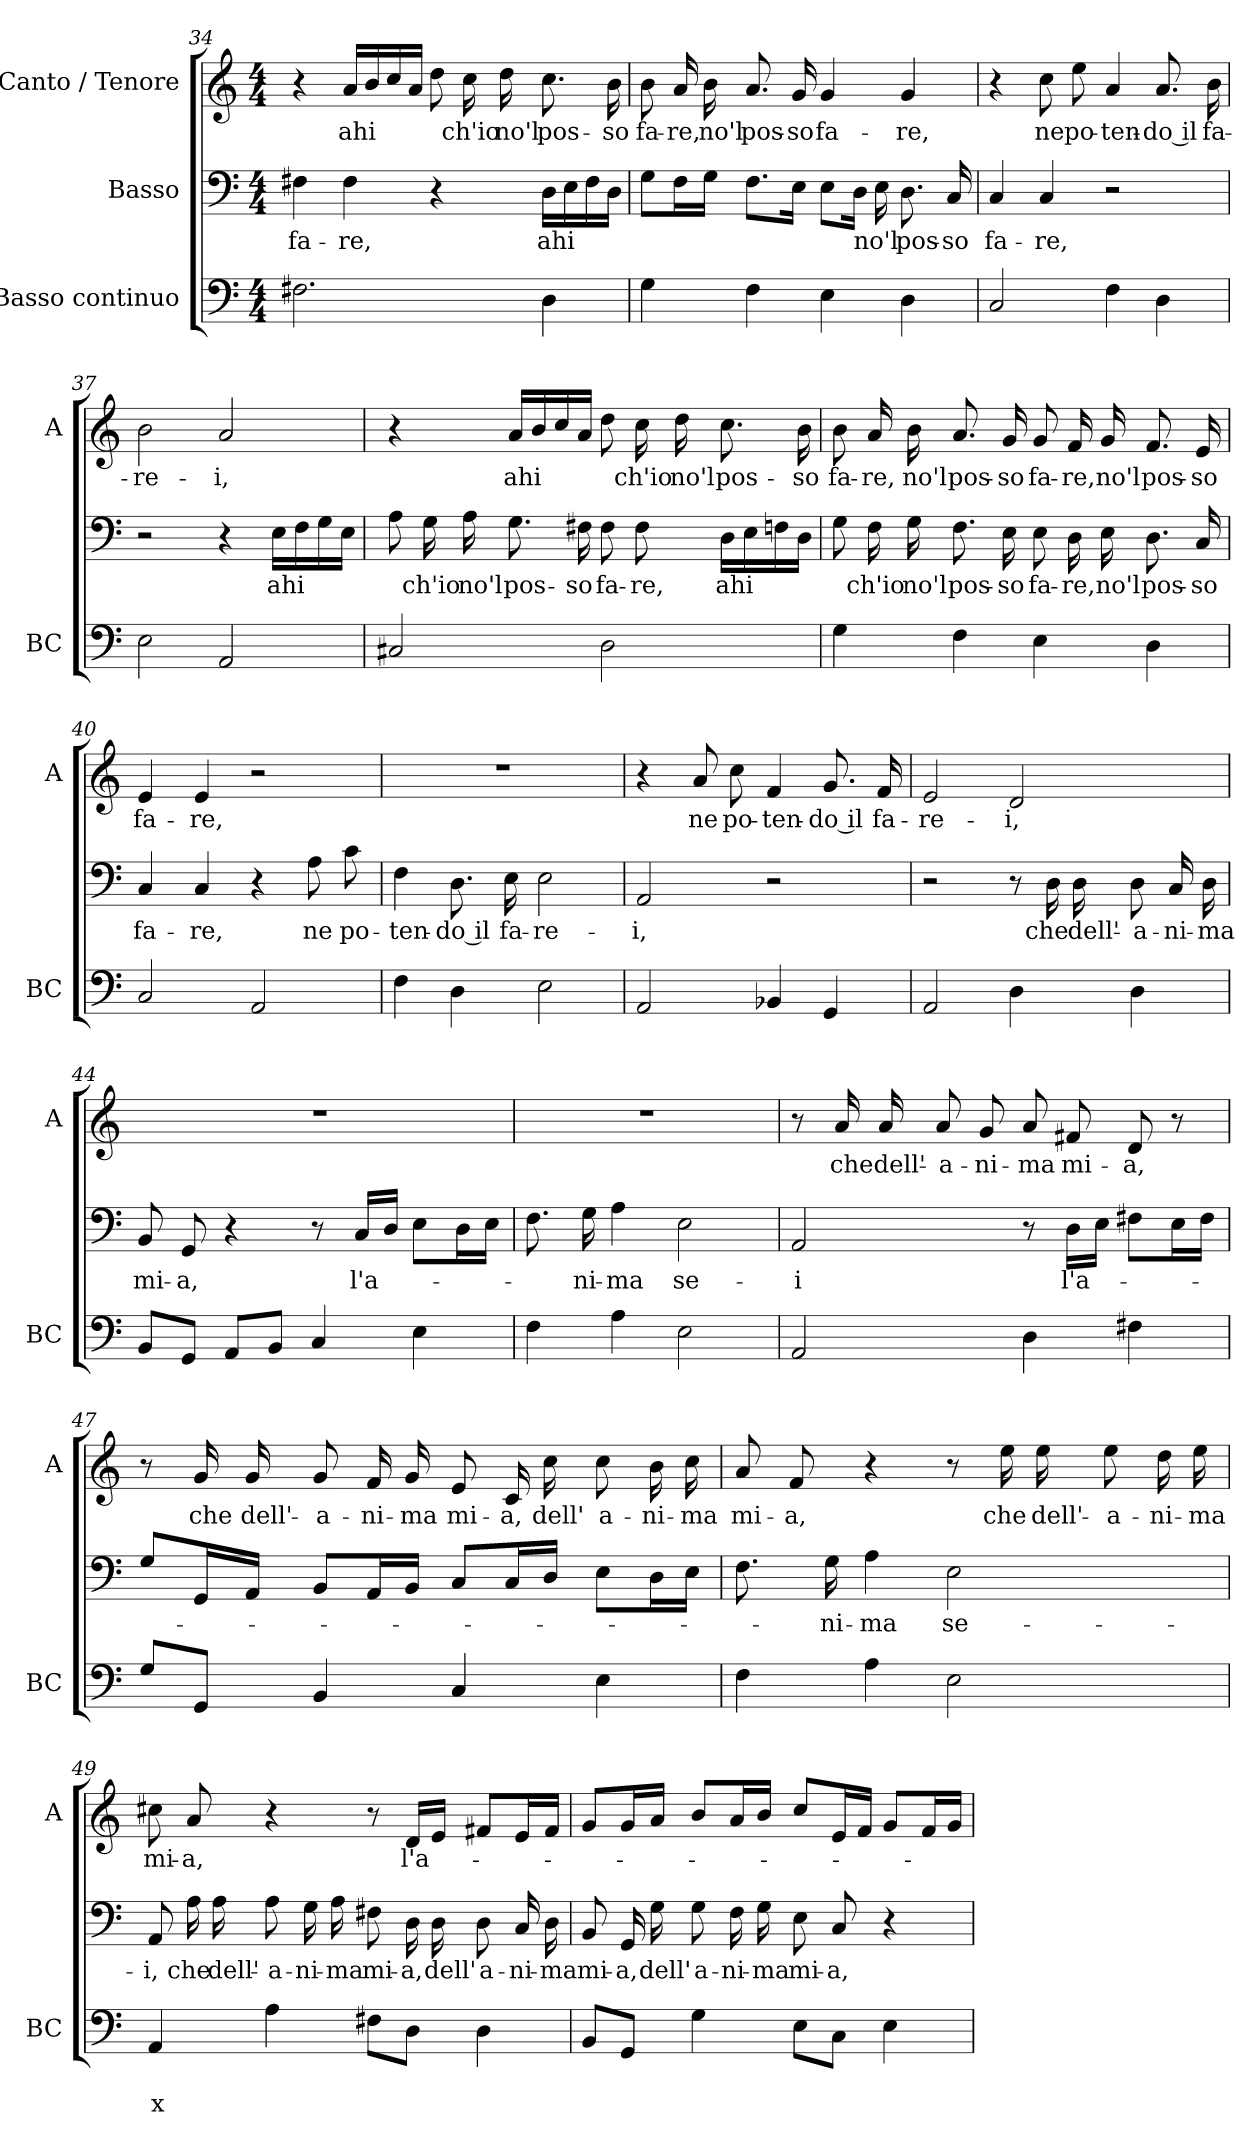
**kern	**text	**text	**kern	**text	**kern	**text
*part3	*part3	*part3	*part2	*part2	*part1	*part1
*staff3	*staff3	*staff3	*staff2	*staff2	*staff1	*staff1
*I"Basso continuo	*	*	*I"Basso	*	*I"Canto / Tenore	*
*I'BC	*	*	*	*	*I'A	*
!!LO:PB:g=z
*clefF4	*	*	*clefF4	*	*clefG2	*
*k[]	*	*	*k[]	*	*k[]	*
*C:	*	*	*C:	*	*C:	*
*M4/4	*	*	*M4/4	*	*M4/4	*
=34	=34	=34	=34	=34	=34	=34
!	!	!	!	!LO:LY:b	!	!
2.F#X\	.	.	4F#X\	fa-	4r	.
!	!	!	!	!LO:LY:b	!	!LO:LY:b
.	.	.	4F#\	-re,	16a/LL	ahi
.	.	.	.	.	16b/	.
.	.	.	.	.	16cc/	.
.	.	.	.	.	16a/JJ	.
.	.	.	4r	.	8dd\	.
!	!	!	!	!	!	!LO:LY:b
.	.	.	.	.	16cc\	ch'io
!	!	!	!	!	!	!LO:LY:b
.	.	.	.	.	16dd\	no'l
!	!	!	!	!LO:LY:b	!	!LO:LY:b
4D\	.	.	16D\LL	ahi	8.cc\	pos-
.	.	.	16E\	.	.	.
.	.	.	16F#\	.	.	.
!	!	!	!	!	!	!LO:LY:b
.	.	.	16D\JJ	.	16b\	-so
=35	=35	=35	=35	=35	=35	=35
!	!	!	!	!	!	!LO:LY:b
4G\	.	.	8G\L	.	8b\	fa-
!	!	!	!	!	!	!LO:LY:b
.	.	.	16F\L	.	16a/	-re,
!	!	!	!	!	!	!LO:LY:b
.	.	.	16G\JJ	.	16b\	no'l
!	!	!	!	!	!	!LO:LY:b
4F\	.	.	8.F\L	.	8.a/	pos-
!	!	!	!	!	!	!LO:LY:b
.	.	.	16E\Jk	.	16g/	-so
!	!	!	!	!	!	!LO:LY:b
4E\	.	.	8E\L	.	4g/	fa-
.	.	.	16D\Jk	.	.	.
!	!	!	!	!LO:LY:b	!	!
.	.	.	16E\	no'l	.	.
!	!	!	!	!LO:LY:b	!	!LO:LY:b
4D\	.	.	8.D\	pos-	4g/	-re,
!	!	!	!	!LO:LY:b	!	!
.	.	.	16C/	-so	.	.
=36	=36	=36	=36	=36	=36	=36
!	!	!	!	!LO:LY:b	!	!
2C/	.	.	4C/	fa-	4r	.
!	!	!	!	!LO:LY:b	!	!LO:LY:b
.	.	.	4C/	-re,	8cc\	ne
!	!	!	!	!	!	!LO:LY:b
.	.	.	.	.	8ee\	po-
!	!	!	!	!	!	!LO:LY:b
4F\	.	.	2r	.	4a/	-ten-
!	!	!	!	!	!	!LO:LY:b
4D\	.	.	.	.	8.a/	-do il
!	!	!	!	!	!	!LO:LY:b
.	.	.	.	.	16b\	fa-
=37	=37	=37	=37	=37	=37	=37
!	!	!	!	!	!	!LO:LY:b
2E\	.	.	2r	.	2b\	-re-
!	!	!	!	!	!	!LO:LY:b
2AA/	.	.	4r	.	2a/	-i,
!	!	!	!	!LO:LY:b	!	!
.	.	.	16E\LL	ahi	.	.
.	.	.	16F\	.	.	.
.	.	.	16G\	.	.	.
.	.	.	16E\JJ	.	.	.
!!LO:LB:g=z
=38	=38	=38	=38	=38	=38	=38
2C#X/	.	.	8A\	.	4r	.
!	!	!	!	!LO:LY:b	!	!
.	.	.	16G\	ch'io	.	.
!	!	!	!	!LO:LY:b	!	!
.	.	.	16A\	no'l	.	.
!	!	!	!	!LO:LY:b	!	!LO:LY:b
.	.	.	8.G\	pos-	16a/LL	ahi
.	.	.	.	.	16b/	.
.	.	.	.	.	16cc/	.
!	!	!	!	!LO:LY:b	!	!
.	.	.	16F#X\	-so	16a/JJ	.
!	!	!	!	!LO:LY:b	!	!
2D\	.	.	8F#\	fa-	8dd\	.
!	!	!	!	!LO:LY:b	!	!LO:LY:b
.	.	.	8F#\	-re,	16cc\	ch'io
!	!	!	!	!	!	!LO:LY:b
.	.	.	.	.	16dd\	no'l
!	!	!	!	!LO:LY:b	!	!LO:LY:b
.	.	.	16D\LL	ahi	8.cc\	pos-
.	.	.	16E\	.	.	.
.	.	.	16Fn\	.	.	.
!	!	!	!	!	!	!LO:LY:b
.	.	.	16D\JJ	.	16b\	-so
=39	=39	=39	=39	=39	=39	=39
!	!	!	!	!	!	!LO:LY:b
4G\	.	.	8G\	.	8b\	fa-
!	!	!	!	!LO:LY:b	!	!LO:LY:b
.	.	.	16F\	ch'io	16a/	-re,
!	!	!	!	!LO:LY:b	!	!LO:LY:b
.	.	.	16G\	no'l	16b\	no'l
!	!	!	!	!LO:LY:b	!	!LO:LY:b
4F\	.	.	8.F\	pos-	8.a/	pos-
!	!	!	!	!LO:LY:b	!	!LO:LY:b
.	.	.	16E\	-so	16g/	-so
!	!	!	!	!LO:LY:b	!	!LO:LY:b
4E\	.	.	8E\	fa-	8g/	fa-
!	!	!	!	!LO:LY:b	!	!LO:LY:b
.	.	.	16D\	-re,	16f/	-re,
!	!	!	!	!LO:LY:b	!	!LO:LY:b
.	.	.	16E\	no'l	16g/	no'l
!	!	!	!	!LO:LY:b	!	!LO:LY:b
4D\	.	.	8.D\	pos-	8.f/	pos-
!	!	!	!	!LO:LY:b	!	!LO:LY:b
.	.	.	16C/	-so	16e/	-so
=40	=40	=40	=40	=40	=40	=40
!	!	!	!	!LO:LY:b	!	!LO:LY:b
2C/	.	.	4C/	fa-	4e/	fa-
!	!	!	!	!LO:LY:b	!	!LO:LY:b
.	.	.	4C/	-re,	4e/	-re,
2AA/	.	.	4r	.	2r	.
!	!	!	!	!LO:LY:b	!	!
.	.	.	8A\	ne	.	.
!	!	!	!	!LO:LY:b	!	!
.	.	.	8c\	po-	.	.
!!LO:LB:g=z
=41	=41	=41	=41	=41	=41	=41
!	!	!	!	!LO:LY:b	!	!
4F\	.	.	4F\	-ten-	1r	.
!	!	!	!	!LO:LY:b	!	!
4D\	.	.	8.D\	-do il	.	.
!	!	!	!	!LO:LY:b	!	!
.	.	.	16E\	fa-	.	.
!	!	!	!	!LO:LY:b	!	!
2E\	.	.	2E\	-re-	.	.
=42	=42	=42	=42	=42	=42	=42
!	!	!	!	!LO:LY:b	!	!
2AA/	.	.	2AA/	-i,	4r	.
!	!	!	!	!	!	!LO:LY:b
.	.	.	.	.	8a/	ne
!	!	!	!	!	!	!LO:LY:b
.	.	.	.	.	8cc\	po-
!	!	!	!	!	!	!LO:LY:b
4BB-X/	.	.	2r	.	4f/	-ten-
!	!	!	!	!	!	!LO:LY:b
4GG/	.	.	.	.	8.g/	-do il
!	!	!	!	!	!	!LO:LY:b
.	.	.	.	.	16f/	fa-
=43	=43	=43	=43	=43	=43	=43
!	!	!	!	!	!	!LO:LY:b
2AA/	.	.	2r	.	2e/	-re-
!	!	!	!	!	!	!LO:LY:b
4D\	.	.	8r	.	2d/	-i,
!	!	!	!	!LO:LY:b	!	!
.	.	.	16D\	che	.	.
!	!	!	!	!LO:LY:b	!	!
.	.	.	16D\	dell'-	.	.
!	!	!	!	!LO:LY:b	!	!
4D\	.	.	8D\	-a-	.	.
!	!	!	!	!LO:LY:b	!	!
.	.	.	16C/	-ni-	.	.
!	!	!	!	!LO:LY:b	!	!
.	.	.	16D\	-ma	.	.
=44	=44	=44	=44	=44	=44	=44
!	!	!	!	!LO:LY:b	!	!
8BB/L	.	.	8BB/	mi-	1r	.
!	!	!	!	!LO:LY:b	!	!
8GG/J	.	.	8GG/	-a,	.	.
8AA/L	.	.	4r	.	.	.
8BB/J	.	.	.	.	.	.
4C/	.	.	8r	.	.	.
!	!	!	!	!LO:LY:b	!	!
.	.	.	16C/LL	l'a-	.	.
.	.	.	16D/JJ	.	.	.
4E\	.	.	8E\L	.	.	.
.	.	.	16D\L	.	.	.
.	.	.	16E\JJ	.	.	.
!!LO:LB:g=z
=45	=45	=45	=45	=45	=45	=45
4F\	.	.	8.F\	.	1r	.
!	!	!	!	!LO:LY:b	!	!
.	.	.	16G\	-ni-	.	.
!	!	!	!	!LO:LY:b	!	!
4A\	.	.	4A\	-ma	.	.
!	!	!	!	!LO:LY:b	!	!
2E\	.	.	2E\	se-	.	.
=46	=46	=46	=46	=46	=46	=46
!	!	!	!	!LO:LY:b	!	!
2AA/	.	.	2AA/	-i	8r	.
!	!	!	!	!	!	!LO:LY:b
.	.	.	.	.	16a/	che
!	!	!	!	!	!	!LO:LY:b
.	.	.	.	.	16a/	dell'-
!	!	!	!	!	!	!LO:LY:b
.	.	.	.	.	8a/	-a-
!	!	!	!	!	!	!LO:LY:b
.	.	.	.	.	8g/	-ni-
!	!	!	!	!	!	!LO:LY:b
4D\	.	.	8r	.	8a/	-ma
!	!	!	!	!LO:LY:b	!	!LO:LY:b
.	.	.	16D\LL	l'a-	8f#X/	mi-
.	.	.	16E\JJ	.	.	.
!	!	!	!	!	!	!LO:LY:b
4F#X\	.	.	8F#X\L	.	8d/	-a,
.	.	.	16E\L	.	8r	.
.	.	.	16F#\JJ	.	.	.
=47	=47	=47	=47	=47	=47	=47
8G/L	.	.	8G/L	.	8r	.
!	!	!	!	!	!	!LO:LY:b
8GG/J	.	.	16GG/L	.	16g/	che
!	!	!	!	!	!	!LO:LY:b
.	.	.	16AA/JJ	.	16g/	dell'-
!	!	!	!	!	!	!LO:LY:b
4BB/	.	.	8BB/L	.	8g/	-a-
!	!	!	!	!	!	!LO:LY:b
.	.	.	16AA/L	.	16f/	-ni-
!	!	!	!	!	!	!LO:LY:b
.	.	.	16BB/JJ	.	16g/	-ma
!	!	!	!	!	!	!LO:LY:b
4C/	.	.	8C/L	.	8e/	mi-
!	!	!	!	!	!	!LO:LY:b
.	.	.	16C/L	.	16c/	-a,
!	!	!	!	!	!	!LO:LY:b
.	.	.	16D/JJ	.	16cc\	dell'
!	!	!	!	!	!	!LO:LY:b
4E\	.	.	8E\L	.	8cc\	a-
!	!	!	!	!	!	!LO:LY:b
.	.	.	16D\L	.	16b\	-ni-
!	!	!	!	!	!	!LO:LY:b
.	.	.	16E\JJ	.	16cc\	-ma
!!LO:PB:g=z
=48	=48	=48	=48	=48	=48	=48
!	!	!	!	!	!	!LO:LY:b
4F\	.	.	8.F\	.	8a/	mi-
!	!	!	!	!	!	!LO:LY:b
.	.	.	.	.	8f/	-a,
!	!	!	!	!LO:LY:b	!	!
.	.	.	16G\	-ni-	.	.
!	!	!	!	!LO:LY:b	!	!
4A\	.	.	4A\	-ma	4r	.
!	!	!	!	!LO:LY:b	!	!
2E\	.	.	2E\	se-	8r	.
!	!	!	!	!	!	!LO:LY:b
.	.	.	.	.	16ee\	che
!	!	!	!	!	!	!LO:LY:b
.	.	.	.	.	16ee\	dell'-
!	!	!	!	!	!	!LO:LY:b
.	.	.	.	.	8ee\	-a-
!	!	!	!	!	!	!LO:LY:b
.	.	.	.	.	16dd\	-ni-
!	!	!	!	!	!	!LO:LY:b
.	.	.	.	.	16ee\	-ma
=49	=49	=49	=49	=49	=49	=49
!	!	!LO:LY:b	!	!LO:LY:b	!	!LO:LY:b
4AA/	.	x	8AA/	-i,	8cc#X\	mi-
!	!	!	!	!LO:LY:b	!	!LO:LY:b
.	.	.	16A\	che	8a/	-a,
!	!	!	!	!LO:LY:b	!	!
.	.	.	16A\	dell'-	.	.
!	!	!	!	!LO:LY:b	!	!
4A\	.	.	8A\	-a-	4r	.
!	!	!	!	!LO:LY:b	!	!
.	.	.	16G\	-ni-	.	.
!	!	!	!	!LO:LY:b	!	!
.	.	.	16A\	-ma	.	.
!	!	!	!	!LO:LY:b	!	!
8F#X\L	.	.	8F#X\	mi-	8r	.
!	!	!	!	!LO:LY:b	!	!LO:LY:b
8D\J	.	.	16D\	-a,	16d/LL	l'a-
!	!	!	!	!LO:LY:b	!	!
.	.	.	16D\	dell'	16e/JJ	.
!	!	!	!	!LO:LY:b	!	!
4D\	.	.	8D\	a-	8f#X/L	.
!	!	!	!	!LO:LY:b	!	!
.	.	.	16C/	-ni-	16e/L	.
!	!	!	!	!LO:LY:b	!	!
.	.	.	16D\	-ma	16f#/JJ	.
=50	=50	=50	=50	=50	=50	=50
!	!	!	!	!LO:LY:b	!	!
8BB/L	.	.	8BB/	mi-	8g/L	.
!	!	!	!	!LO:LY:b	!	!
8GG/J	.	.	16GG/	-a,	16g/L	.
!	!	!	!	!LO:LY:b	!	!
.	.	.	16G\	dell'	16a/JJ	.
!	!	!	!	!LO:LY:b	!	!
4G\	.	.	8G\	a-	8b/L	.
!	!	!	!	!LO:LY:b	!	!
.	.	.	16F\	-ni-	16a/L	.
!	!	!	!	!LO:LY:b	!	!
.	.	.	16G\	-ma	16b/JJ	.
!	!	!	!	!LO:LY:b	!	!
8E\L	.	.	8E\	mi-	8cc/L	.
!	!	!	!	!LO:LY:b	!	!
8C\J	.	.	8C/	-a,	16e/L	.
.	.	.	.	.	16f/JJ	.
4E\	.	.	4r	.	8g/L	.
.	.	.	.	.	16f/L	.
.	.	.	.	.	16g/JJ	.
=	=	=	=	=	=	=
*-	*-	*-	*-	*-	*-	*-
